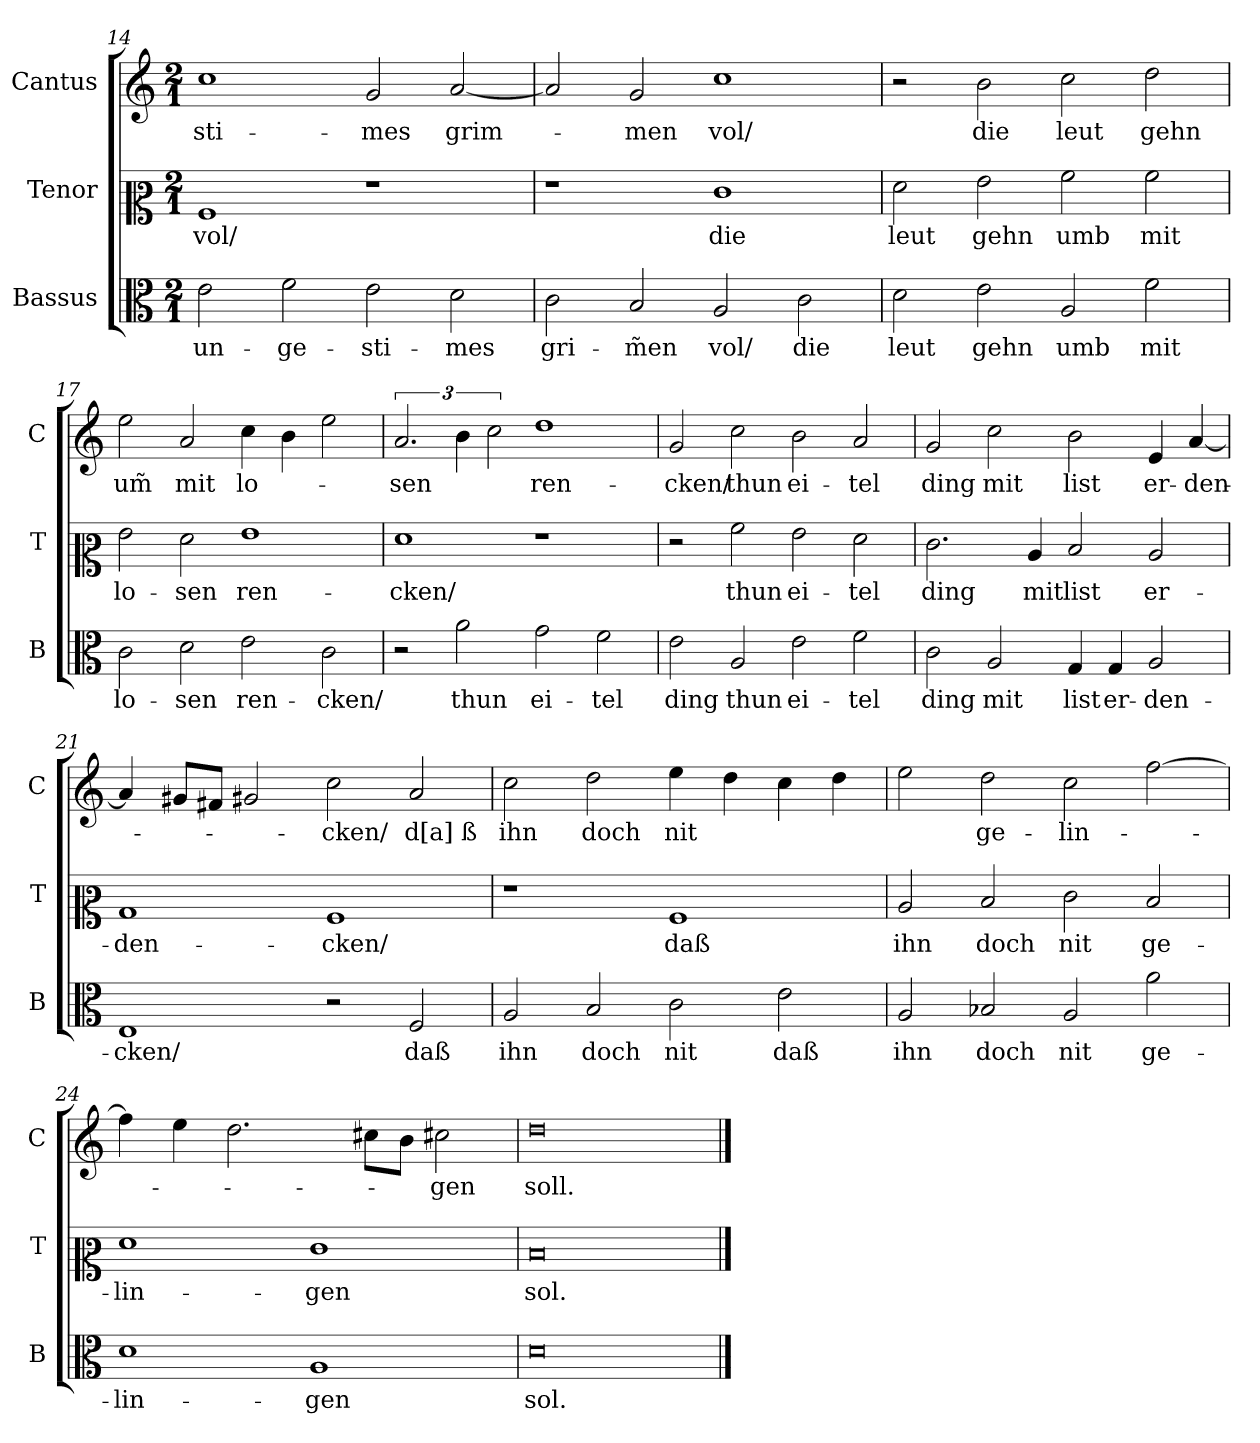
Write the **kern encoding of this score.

**kern	**text	**kern	**text	**kern	**text
*part3	*part3	*part2	*part2	*part1	*part1
*staff3	*staff3	*staff2	*staff2	*staff1	*staff1
*I"Bassus	*	*I"Tenor	*	*I"Cantus	*
*I'B	*	*I'T	*	*I'C	*
*clefC3	*	*clefC2	*	*clefG2	*
*k[]	*	*k[]	*	*k[]	*
*D:dor	*	*D:dor	*	*D:dor	*
*M2/1	*	*M2/1	*	*M2/1	*
=14	=14	=14	=14	=14	=14
!	!LO:LY:i	!	!	!	!LO:LY:i
2e	un-	1A	vol/	1cc	-sti-
!	!LO:LY:i	!	!	!	!
2f	-ge-	.	.	.	.
!	!LO:LY:i	!	!	!	!LO:LY:i
2e	-sti-	1r	.	2g	-mes
!	!LO:LY:i	!	!	!	!LO:LY:i
2d	-mes	.	.	[2a	grim-
=15	=15	=15	=15	=15	=15
!	!LO:LY:i	!	!	!	!
2c	gri-	1r	.	2a]	.
!	!LO:LY:i	!	!	!	!LO:LY:i
2B	-m̃en	.	.	2g	-men
!	!LO:LY:i	!	!	!	!LO:LY:i
2A	vol/	1e	die	1cc	vol/
2c	die	.	.	.	.
=16	=16	=16	=16	=16	=16
2d	leut	2f	leut	2r	.
2e	gehn	2g	gehn	2b	die
2A	umb	2a	umb	2cc	leut
2f	mit	2a	mit	2dd	gehn
=17	=17	=17	=17	=17	=17
2c	lo-	2g	lo-	2ee	um̃
2d	-sen	2f	-sen	2a	mit
2e	ren-	1g	ren-	4cc	lo-
.	.	.	.	4b	.
2c	-cken/	.	.	2ee	.
=18	=18	=18	=18	=18	=18
2r	.	1f	-cken/	3.a	-sen
2a	thun	.	.	6b	.
.	.	.	.	3cc	.
2g	ei-	1r	.	1dd	ren-
2f	-tel	.	.	.	.
=19	=19	=19	=19	=19	=19
2e	ding	2r	.	2g	-cken/
!	!LO:LY:i	!	!	!	!
2A	thun	2a	thun	2cc	thun
!	!LO:LY:i	!	!	!	!
2e	ei-	2g	ei-	2b	ei-
!	!LO:LY:i	!	!	!	!
2f	-tel	2f	-tel	2a	-tel
=20	=20	=20	=20	=20	=20
!	!LO:LY:i	!	!	!	!
2c	ding	2.e	ding	2g	ding
2A	mit	.	.	2cc	mit
.	.	4c	mit	.	.
4G	list	2d	list	2b	list
4G	er-	.	.	.	.
2A	-den-	2c	er-	4e	er-
.	.	.	.	[4a	-den-
=21	=21	=21	=21	=21	=21
1E	-cken/	1B	-den-	4a]	.
.	.	.	.	8g#X/L	.
.	.	.	.	8f#X/J	.
.	.	.	.	2g#X	.
2r	.	1A	-cken/	2cc	-cken/
2F	daß	.	.	2a	d[a]ß
=22	=22	=22	=22	=22	=22
2A	ihn	1r	.	2cc	ihn
2B	doch	.	.	2dd	doch
2c	nit	1A	daß	4ee	nit
.	.	.	.	4dd	.
!	!LO:LY:i	!	!	!	!
2e	daß	.	.	4cc	.
.	.	.	.	4dd	.
=23	=23	=23	=23	=23	=23
!	!LO:LY:i	!	!	!	!
2A	ihn	2c	ihn	2ee	.
!	!LO:LY:i	!	!	!	!
2B-X	doch	2d	doch	2dd	ge-
!	!LO:LY:i	!	!	!	!
2A	nit	2e	nit	2cc	-lin-
2a	ge-	2d	ge-	[2ff	.
=24	=24	=24	=24	=24	=24
1d	lin-	1f	-lin-	4ff]	.
.	.	.	.	4ee	.
.	.	.	.	2.dd	.
1A	-gen	1e	-gen	.	.
.	.	.	.	8cc#X\L	.
.	.	.	.	8b\J	.
.	.	.	.	2cc#X	-gen
=25	=25	=25	=25	=25	=25
0d	sol.	0d	sol.	0dd	soll.
==	==	==	==	==	==
*-	*-	*-	*-	*-	*-
